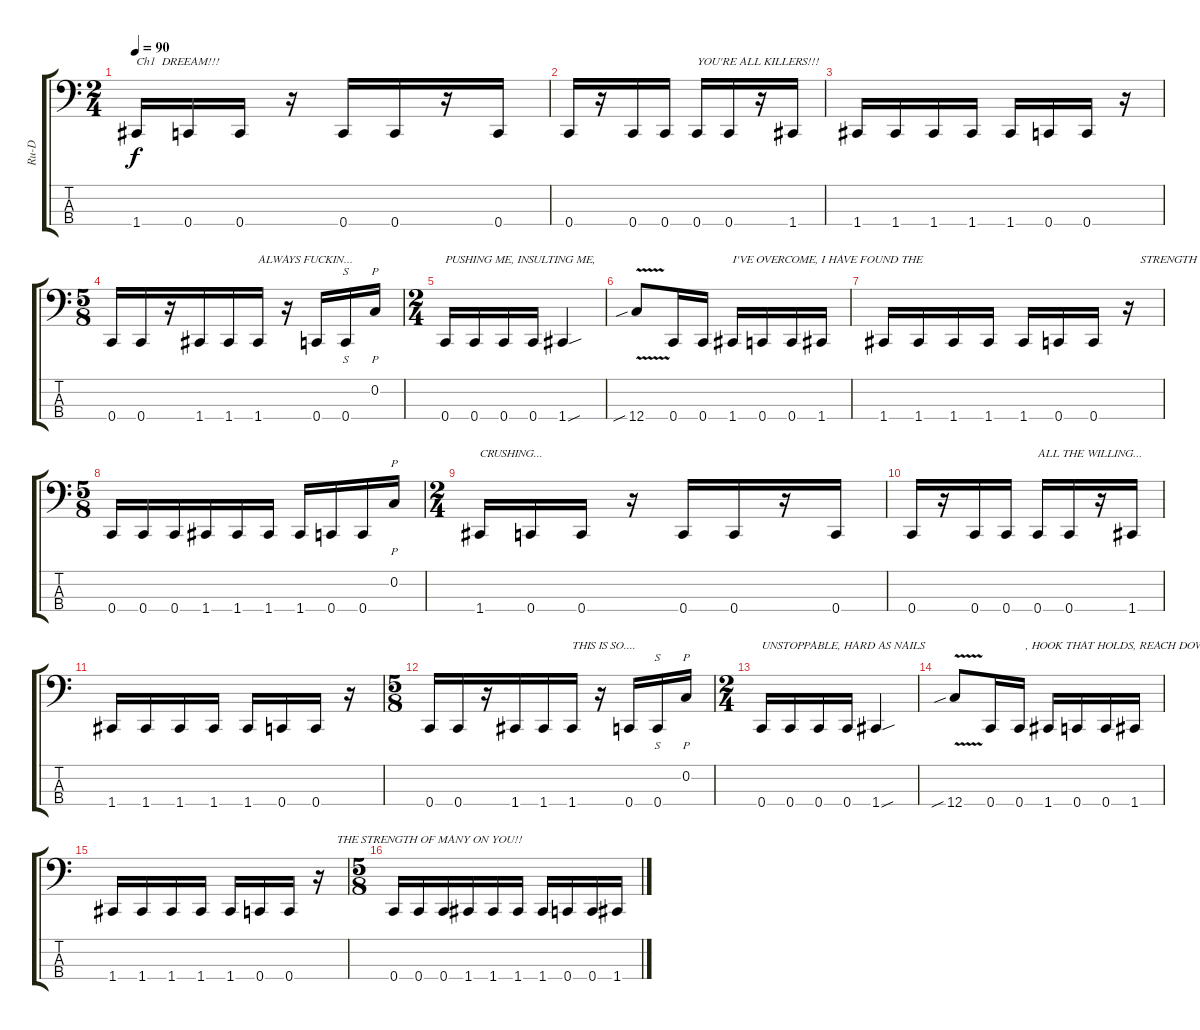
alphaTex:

\track ("Ru-D" "Ru-D") {instrument electricbassfinger}
\staff {score tabs}
\tuning (F2 C2 G1 C1) {hide}
\ts (2 4)
\tempo 90
\clef f4
\ks c
1.4.16{txt "Ch1  DREEAM!!!" dy f} 0.4.16 0.4.16 r.16 0.4.16 0.4.16 r.16 0.4.16 |
0.4.16 r.16 0.4.16 0.4.16 0.4.16{txt "YOU'RE ALL KILLERS!!!"} 0.4.16 r.16 1.4.16 |
1.4.16 1.4.16 1.4.16 1.4.16 1.4.16 0.4.16 0.4.16 r.16 |
\ts (5 8)
0.4.16 0.4.16 r.16 1.4.16 1.4.16 1.4.16{txt "ALWAYS FUCKIN..."} r.16 0.4.16 0.4.16{s} 0.2.16{p} |
\ts (2 4)
0.4.16{txt "PUSHING ME, INSULTING ME,"} 0.4.16 0.4.16 0.4.16 1.4{sou}.4 |
12.4{v sib}.8 0.4.16 0.4.16 1.4.16{txt "I'VE OVERCOME, I HAVE FOUND THE"} 0.4.16 0.4.16 1.4.16 |
1.4.16 1.4.16 1.4.16 1.4.16 1.4.16 0.4.16 0.4.16 r.16{txt "    STRENGTH OF GODS IN ME!!!"} |
\ts (5 8)
0.4.16 0.4.16 0.4.16 1.4.16 1.4.16 1.4.16 1.4.16 0.4.16 0.4.16 0.2.16{p} |
\ts (2 4)
1.4.16{txt "CRUSHING..."} 0.4.16 0.4.16 r.16 0.4.16 0.4.16 r.16 0.4.16 |
0.4.16 r.16 0.4.16 0.4.16 0.4.16{txt "ALL THE WILLING..."} 0.4.16 r.16 1.4.16 |
1.4.16 1.4.16 1.4.16 1.4.16 1.4.16 0.4.16 0.4.16 r.16 |
\ts (5 8)
0.4.16 0.4.16 r.16 1.4.16 1.4.16 1.4.16{txt "THIS IS SO...."} r.16 0.4.16 0.4.16{s} 0.2.16{p} |
\ts (2 4)
0.4.16{txt "UNSTOPPABLE, HARD AS NAILS"} 0.4.16 0.4.16 0.4.16 1.4{sou}.4 |
12.4{v sib}.8 0.4.16 0.4.16{txt "  , HOOK THAT HOLDS, REACH DOWN AND FIND"} 1.4.16 0.4.16 0.4.16 1.4.16 |
1.4.16 1.4.16 1.4.16 1.4.16 1.4.16 0.4.16 0.4.16 r.16{txt "      THE STRENGTH OF MANY ON YOU!!"} |
\ts (5 8)
0.4.16 0.4.16 0.4.16 1.4.16 1.4.16 1.4.16 1.4.16 0.4.16 0.4.16 1.4.16
